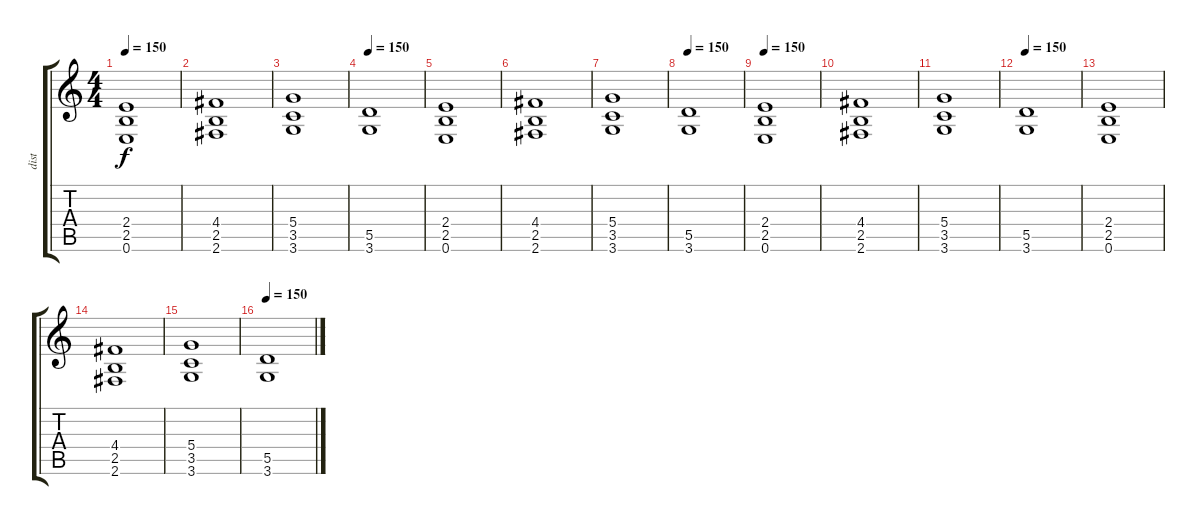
\track ("dist" "dist") {instrument distortionguitar}
\staff {score tabs}
\tuning (E4 B3 G3 D3 A2 E2) {hide}
\ts (4 4)
\tempo 150
\clef g2
\ks c
(2.4 2.5 0.6).1{dy f} |
(4.4 2.5 2.6).1 |
(5.4 3.5 3.6).1 |
\tempo 150
(5.5 3.6).1 |
(2.4 2.5 0.6).1 |
(4.4 2.5 2.6).1 |
(5.4 3.5 3.6).1 |
\tempo 150
(5.5 3.6).1 |
\tempo 150
(2.4 2.5 0.6).1 |
(4.4 2.5 2.6).1 |
(5.4 3.5 3.6).1 |
\tempo 150
(5.5 3.6).1 |
(2.4 2.5 0.6).1 |
(4.4 2.5 2.6).1 |
(5.4 3.5 3.6).1 |
\tempo 150
(5.5 3.6).1
